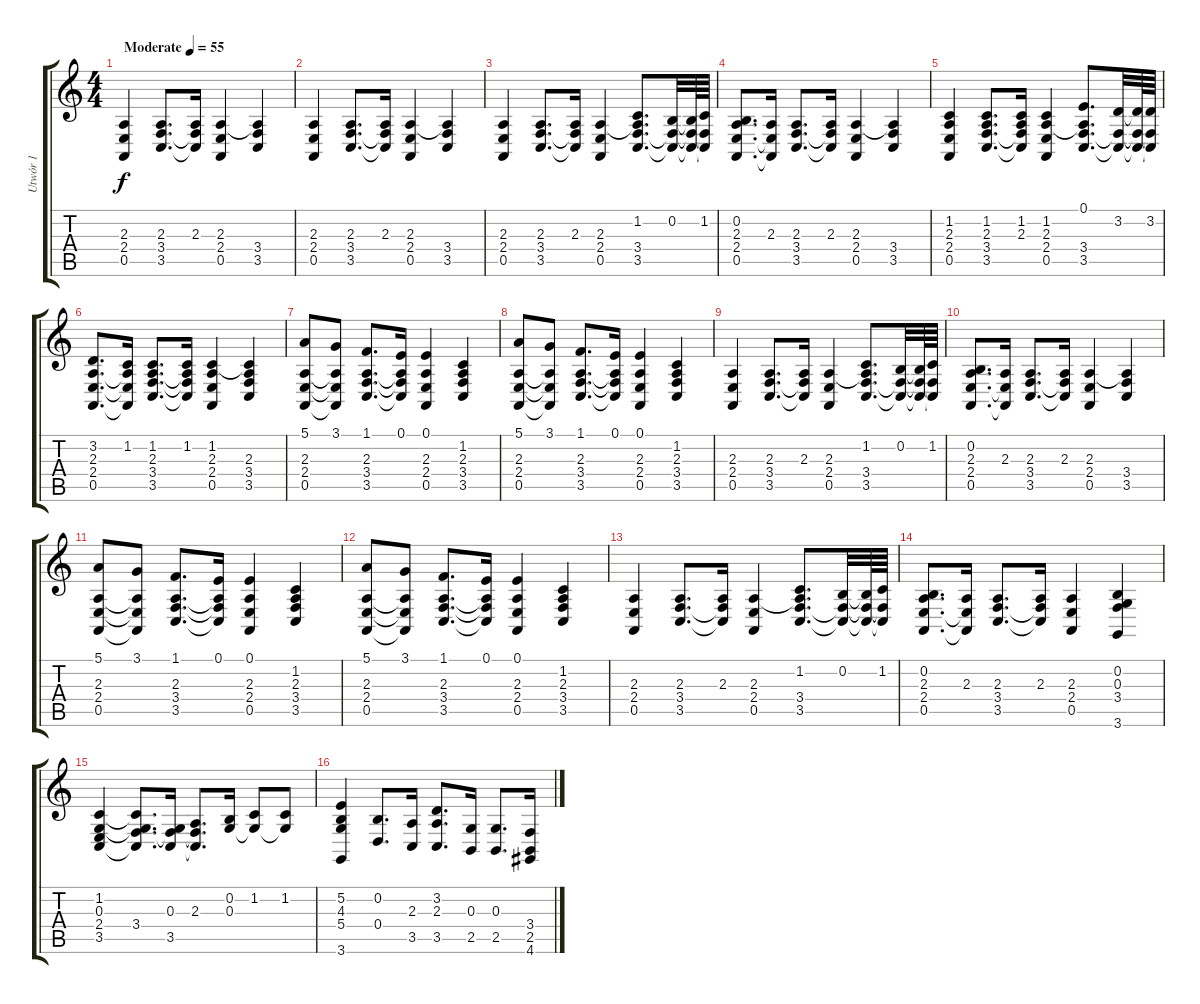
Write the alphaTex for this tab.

\track ("Utwór 1" "Utwór 1") {instrument acousticgrandpiano}
\staff {score tabs}
\tuning (E4 B3 G3 D3 A2 E2) {hide}
\ts (4 4)
\tempo (55 "Moderate")
\clef g2
\ks c
(2.3 2.4 0.5).4{dy f instrument acousticgrandpiano} (2.3 3.4 3.5).8{d} (2.3 3.4{t} 3.5{t}).16 (2.3 2.4 0.5).4 (2.3{t} 3.4 3.5).4 |
(2.3 2.4 0.5).4 (2.3 3.4 3.5).8{d} (2.3 3.4{t} 3.5{t}).16 (2.3 2.4 0.5).4 (2.3{t} 3.4 3.5).4 |
(2.3 2.4 0.5).4 (2.3 3.4 3.5).8{d} (2.3 3.4{t} 3.5{t}).16 (2.3 2.4 0.5).4 (1.2 2.3{t} 3.4 3.5).8{d} (0.2 3.4{t} 3.5{t}).32 (0.2{t} 3.4{t} 3.5{t}).64 (1.2 3.4{t} 3.5{t}).64 |
(0.2 2.3 2.4 0.5).8{d} (2.3 2.4{t} 0.5{t}).16 (2.3 3.4 3.5).8{d} (2.3 3.4{t} 3.5{t}).16 (2.3 2.4 0.5).4 (2.3{t} 3.4 3.5).4 |
(1.2 2.3 2.4 0.5).4 (1.2 2.3 3.4 3.5).8{d} (1.2 2.3 3.4{t} 3.5{t}).16 (1.2 2.3 2.4 0.5).4 (0.1 2.3{t} 3.4 3.5).8{d} (3.2 3.4{t} 3.5{t}).32 (3.2{t} 3.4{t} 3.5{t}).64 (3.2 3.4{t} 3.5{t}).64 |
(3.2 2.3 2.4 0.5).8{d} (1.2 2.3{t} 2.4{t} 0.5{t}).16 (1.2 2.3 3.4 3.5).8{d} (1.2 2.3{t} 3.4{t} 3.5{t}).16 (1.2 2.3 2.4 0.5).4 (1.2{t} 2.3 3.4 3.5).4 |
(5.1 2.3 2.4 0.5).8 (3.1 2.3{t} 2.4{t} 0.5{t}).8 (1.1 2.3 3.4 3.5).8{d} (0.1 2.3{t} 3.4{t} 3.5{t}).16 (0.1 2.3 2.4 0.5).4 (1.2 2.3 3.4 3.5).4 |
(5.1 2.3 2.4 0.5).8 (3.1 2.3{t} 2.4{t} 0.5{t}).8 (1.1 2.3 3.4 3.5).8{d} (0.1 2.3{t} 3.4{t} 3.5{t}).16 (0.1 2.3 2.4 0.5).4 (1.2 2.3 3.4 3.5).4 |
(2.3 2.4 0.5).4 (2.3 3.4 3.5).8{d} (2.3 3.4{t} 3.5{t}).16 (2.3 2.4 0.5).4 (1.2 2.3{t} 3.4 3.5).8{d} (0.2 3.4{t} 3.5{t}).32 (0.2{t} 3.4{t} 3.5{t}).64 (1.2 3.4{t} 3.5{t}).64 |
(0.2 2.3 2.4 0.5).8{d} (2.3 2.4{t} 0.5{t}).16 (2.3 3.4 3.5).8{d} (2.3 3.4{t} 3.5{t}).16 (2.3 2.4 0.5).4 (2.3{t} 3.4 3.5).4 |
(5.1 2.3 2.4 0.5).8 (3.1 2.3{t} 2.4{t} 0.5{t}).8 (1.1 2.3 3.4 3.5).8{d} (0.1 2.3{t} 3.4{t} 3.5{t}).16 (0.1 2.3 2.4 0.5).4 (1.2 2.3 3.4 3.5).4 |
(5.1 2.3 2.4 0.5).8 (3.1 2.3{t} 2.4{t} 0.5{t}).8 (1.1 2.3 3.4 3.5).8{d} (0.1 2.3{t} 3.4{t} 3.5{t}).16 (0.1 2.3 2.4 0.5).4 (1.2 2.3 3.4 3.5).4 |
(2.3 2.4 0.5).4 (2.3 3.4 3.5).8{d} (2.3 3.4{t} 3.5{t}).16 (2.3 2.4 0.5).4 (1.2 2.3{t} 3.4 3.5).8{d} (0.2 3.4{t} 3.5{t}).32 (0.2{t} 3.4{t} 3.5{t}).64 (1.2 3.4{t} 3.5{t}).64 |
(0.2 2.3 2.4 0.5).8{d} (2.3 2.4{t} 0.5{t}).16 (2.3 3.4 3.5).8{d} (2.3 3.4{t} 3.5{t}).16 (2.3 2.4 0.5).4 (0.2 0.3 3.4 3.6).4 |
(1.2 0.3 2.4 3.5).4 (1.2{t} 0.3{t} 3.4 3.5{t}).8{d} (0.3 3.4{t} 3.5).16 (2.3 3.4{t} 3.5{t}).8{d} (0.2 0.3).16 (1.2 0.3{t}).8 (1.2 0.3{t}).8 |
(5.2 4.3 5.4 3.6).4 (0.2 0.4).8{d} (2.3 3.5).16 (3.2 2.3 3.5).8{d} (0.3 2.5).16 (0.3 2.5).8{d} (3.4 2.5 4.6).16
